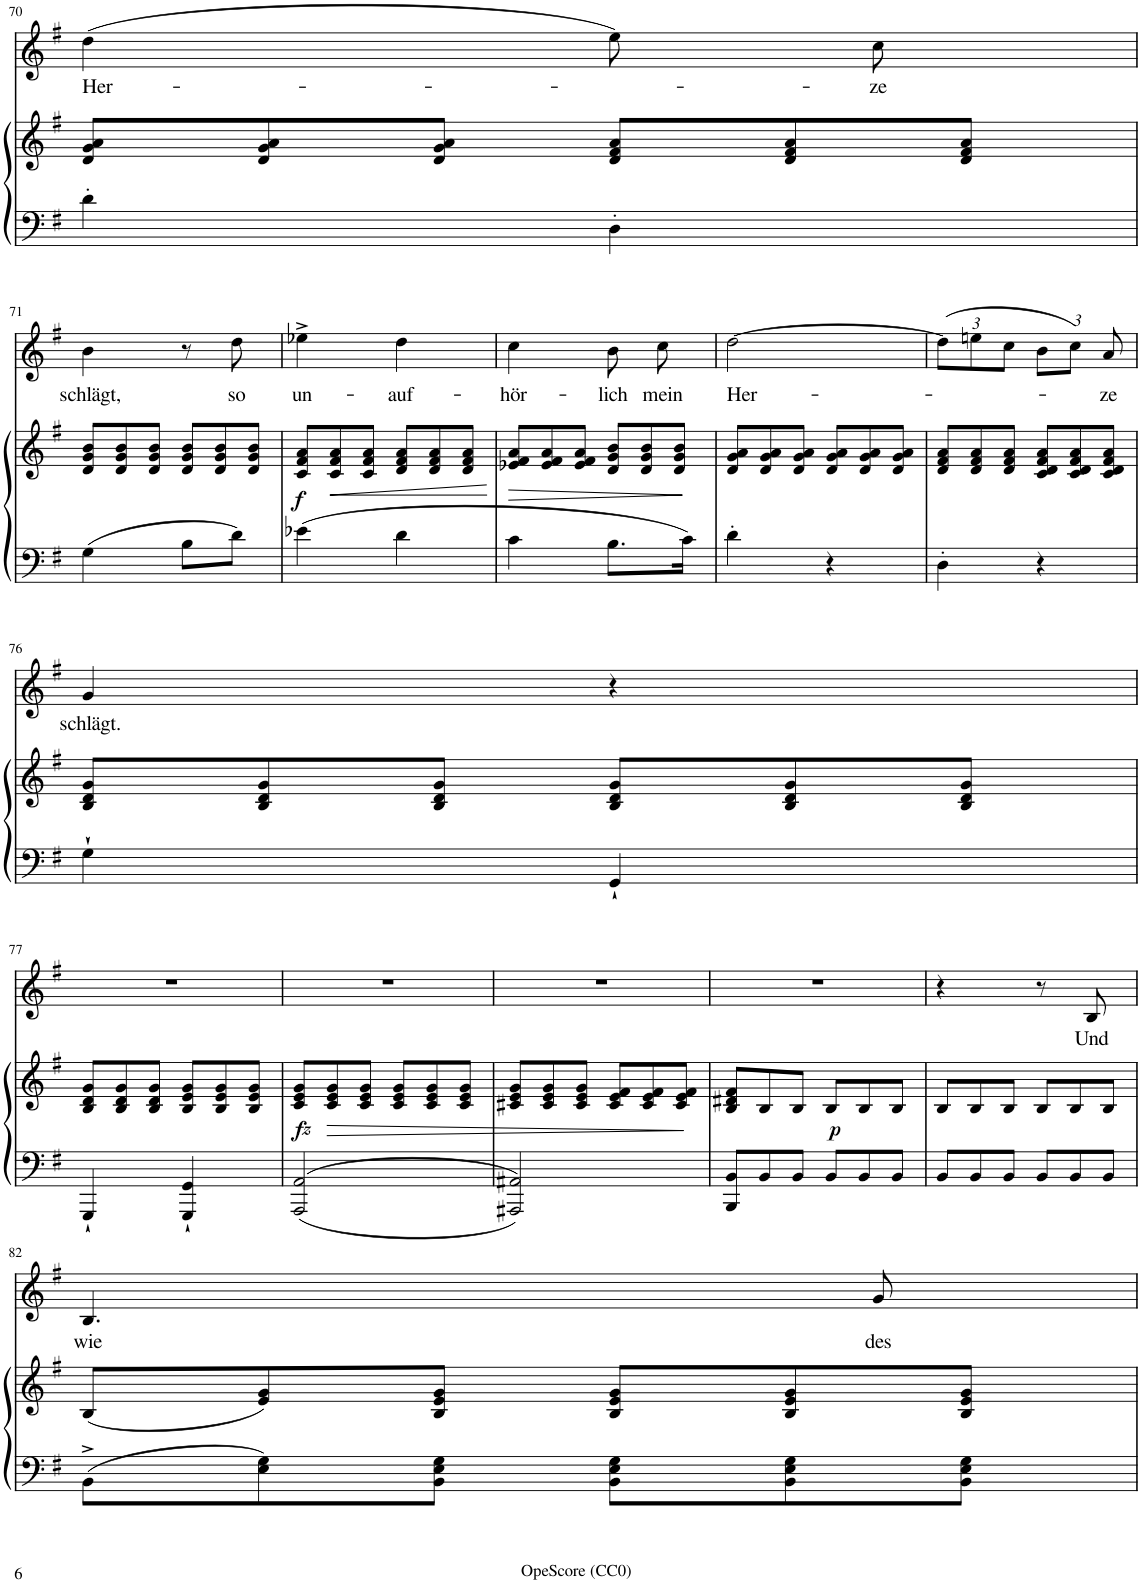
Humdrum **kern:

**kern	**kern	**dynam	**kern	**text
*part2	*part2	*part2	*part1	*part1
*staff3	*staff2	*staff2/3	*staff1	*staff1
*I"Piano	*	*	*I"Voice	*
*I'Pno	*	*	*	*
!!LO:PB:g=z
*clefF4	*clefG2	*	*clefG2	*
*k[f#]	*k[f#]	*	*k[f#]	*
*M2/4	*M2/4	*	*M2/4	*
*	*Xbrackettup	*	*	*
=70	=70	=70	=70	=70
!	!	!	!	!LO:LY:b
4d'\	12d/ 12g/ 12a/L	.	(4dd\	Her-
.	12d/ 12g/ 12a/	.	.	.
.	12d/ 12g/ 12a/J	.	.	.
4D'\	12d/ 12f#/ 12a/L	.	8ee\)	.
.	12d/ 12f#/ 12a/	.	.	.
!	!	!	!	!LO:LY:b
.	.	.	8cc\	-ze
.	12d/ 12f#/ 12a/J	.	.	.
!!LO:LB:g=z
=71	=71	=71	=71	=71
!	!	!	!	!LO:LY:b
4G\	12d/ 12g/ 12b/L	.	4b\	schlägt,
.	12d/ 12g/ 12b/	.	.	.
.	12d/ 12g/ 12b/J	.	.	.
8B\L	12d/ 12g/ 12b/L	.	8r	.
.	12d/ 12g/ 12b/	.	.	.
!	!	!	!	!LO:LY:b
8d\J	.	.	8dd\	so
.	12d/ 12g/ 12b/J	.	.	.
=72	=72	=72	=72	=72
!	!	!LO:DY:b	!	!LO:LY:b
4e-X\	12c/ 12f#/ 12a/L	f	4ee-X^\	un-
!	!	!LO:HP:b	!	!
.	12c/ 12f#/ 12a/	<	.	.
.	12c/ 12f#/ 12a/J	.	.	.
!	!	!	!	!LO:LY:b
4d\	12d/ 12f#/ 12a/L	.	4dd\	-auf-
.	12d/ 12f#/ 12a/	.	.	.
.	12d/ 12f#/ 12a/J	.	.	.
.	.	[	.	.
=73	=73	=73	=73	=73
!	!	!LO:HP:b	!	!LO:LY:b
4c\	12e-X/ 12f#/ 12a/L	>	4cc\	-hör-
.	12e-/ 12f#/ 12a/	.	.	.
.	12e-/ 12f#/ 12a/J	.	.	.
!	!	!	!	!LO:LY:b
8.B\L	12d/ 12g/ 12b/L	.	8b\	-lich
.	12d/ 12g/ 12b/	.	.	.
!	!	!	!	!LO:LY:b
.	.	.	8cc\	mein
.	12d/ 12g/ 12b/J	]	.	.
16c\Jk	.	.	.	.
=74	=74	=74	=74	=74
!	!	!	!	!LO:LY:b
4d'\	12d/ 12g/ 12a/L	.	[2dd\	Her-
.	12d/ 12g/ 12a/	.	.	.
.	12d/ 12g/ 12a/J	.	.	.
4r	12d/ 12g/ 12a/L	.	.	.
.	12d/ 12g/ 12a/	.	.	.
.	12d/ 12g/ 12a/J	.	.	.
=75	=75	=75	=75	=75
*	*	*	*Xbrackettup	*
4D'\	12d/ 12f#/ 12a/L	.	(12dd\L]	.
.	12d/ 12f#/ 12a/	.	12een\	.
.	12d/ 12f#/ 12a/J	.	12cc\J	.
4r	12c/ 12d/ 12f#/ 12a/L	.	12b\L	.
.	12c/ 12d/ 12f#/ 12a/	.	12cc\J)	.
!	!	!	!	!LO:LY:b
.	12c/ 12d/ 12f#/ 12a/J	.	12a/	-ze
!!LO:LB:g=z
=76	=76	=76	=76	=76
!	!	!	!	!LO:LY:b
4G`\	12B/ 12d/ 12g/L	.	4g/	schlägt.
.	12B/ 12d/ 12g/	.	.	.
.	12B/ 12d/ 12g/J	.	.	.
4GG`/	12B/ 12d/ 12g/L	.	4r	.
.	12B/ 12d/ 12g/	.	.	.
.	12B/ 12d/ 12g/J	.	.	.
!!LO:LB:g=z
=77	=77	=77	=77	=77
4GGG`/	12B/ 12d/ 12g/L	.	2r	.
.	12B/ 12d/ 12g/	.	.	.
.	12B/ 12d/ 12g/J	.	.	.
4GGG/` 4GG/`	12B/ 12e/ 12g/L	.	.	.
.	12B/ 12e/ 12g/	.	.	.
.	12B/ 12e/ 12g/J	.	.	.
=78	=78	=78	=78	=78
!	!	!LO:DY:b	!	!
2AAA/ 2AA/	12c/ 12e/ 12g/L	fz	2r	.
!	!	!LO:HP:b	!	!
.	12c/ 12e/ 12g/	>	.	.
.	12c/ 12e/ 12g/J	.	.	.
.	12c/ 12e/ 12g/L	.	.	.
.	12c/ 12e/ 12g/	.	.	.
.	12c/ 12e/ 12g/J	.	.	.
=79	=79	=79	=79	=79
2AAA#X/ 2AA#X/	12c#X/ 12e/ 12g/L	.	2r	.
.	12c#/ 12e/ 12g/	.	.	.
.	12c#/ 12e/ 12g/J	.	.	.
.	12c#/ 12e/ 12f#/L	.	.	.
.	12c#/ 12e/ 12f#/	.	.	.
.	12c#/ 12e/ 12f#/J	.	.	.
.	.	]	.	.
=80	=80	=80	=80	=80
*Xbrackettup	*	*	*	*
12BBB/ 12BB/L	12B/ 12d#X/ 12f#/L	.	2r	.
12BB/	12B/	.	.	.
12BB/J	12B/J	.	.	.
!	!	!LO:DY:b	!	!
12BB/L	12B/L	p	.	.
12BB/	12B/	.	.	.
12BB/J	12B/J	.	.	.
=81	=81	=81	=81	=81
12BB/L	12B/L	.	4r	.
12BB/	12B/	.	.	.
12BB/J	12B/J	.	.	.
12BB/L	12B/L	.	8r	.
12BB/	12B/	.	.	.
!	!	!	!	!LO:LY:b
.	.	.	8B/	Und
12BB/J	12B/J	.	.	.
!!LO:LB:g=z
=82	=82	=82	=82	=82
!	!	!	!	!LO:LY:b
12BB^\L	(12B/L	.	4.B/	wie
12E\ 12G\	12e/ 12g/)	.	.	.
12BB\ 12E\ 12G\J	12B/ 12e/ 12g/J	.	.	.
12BB\ 12E\ 12G\L	12B/ 12e/ 12g/L	.	.	.
12BB\ 12E\ 12G\	12B/ 12e/ 12g/	.	.	.
!	!	!	!	!LO:LY:b
.	.	.	8g/	des
12BB\ 12E\ 12G\J	12B/ 12e/ 12g/J	.	.	.
=	=	=	=	=
*-	*-	*-	*-	*-
